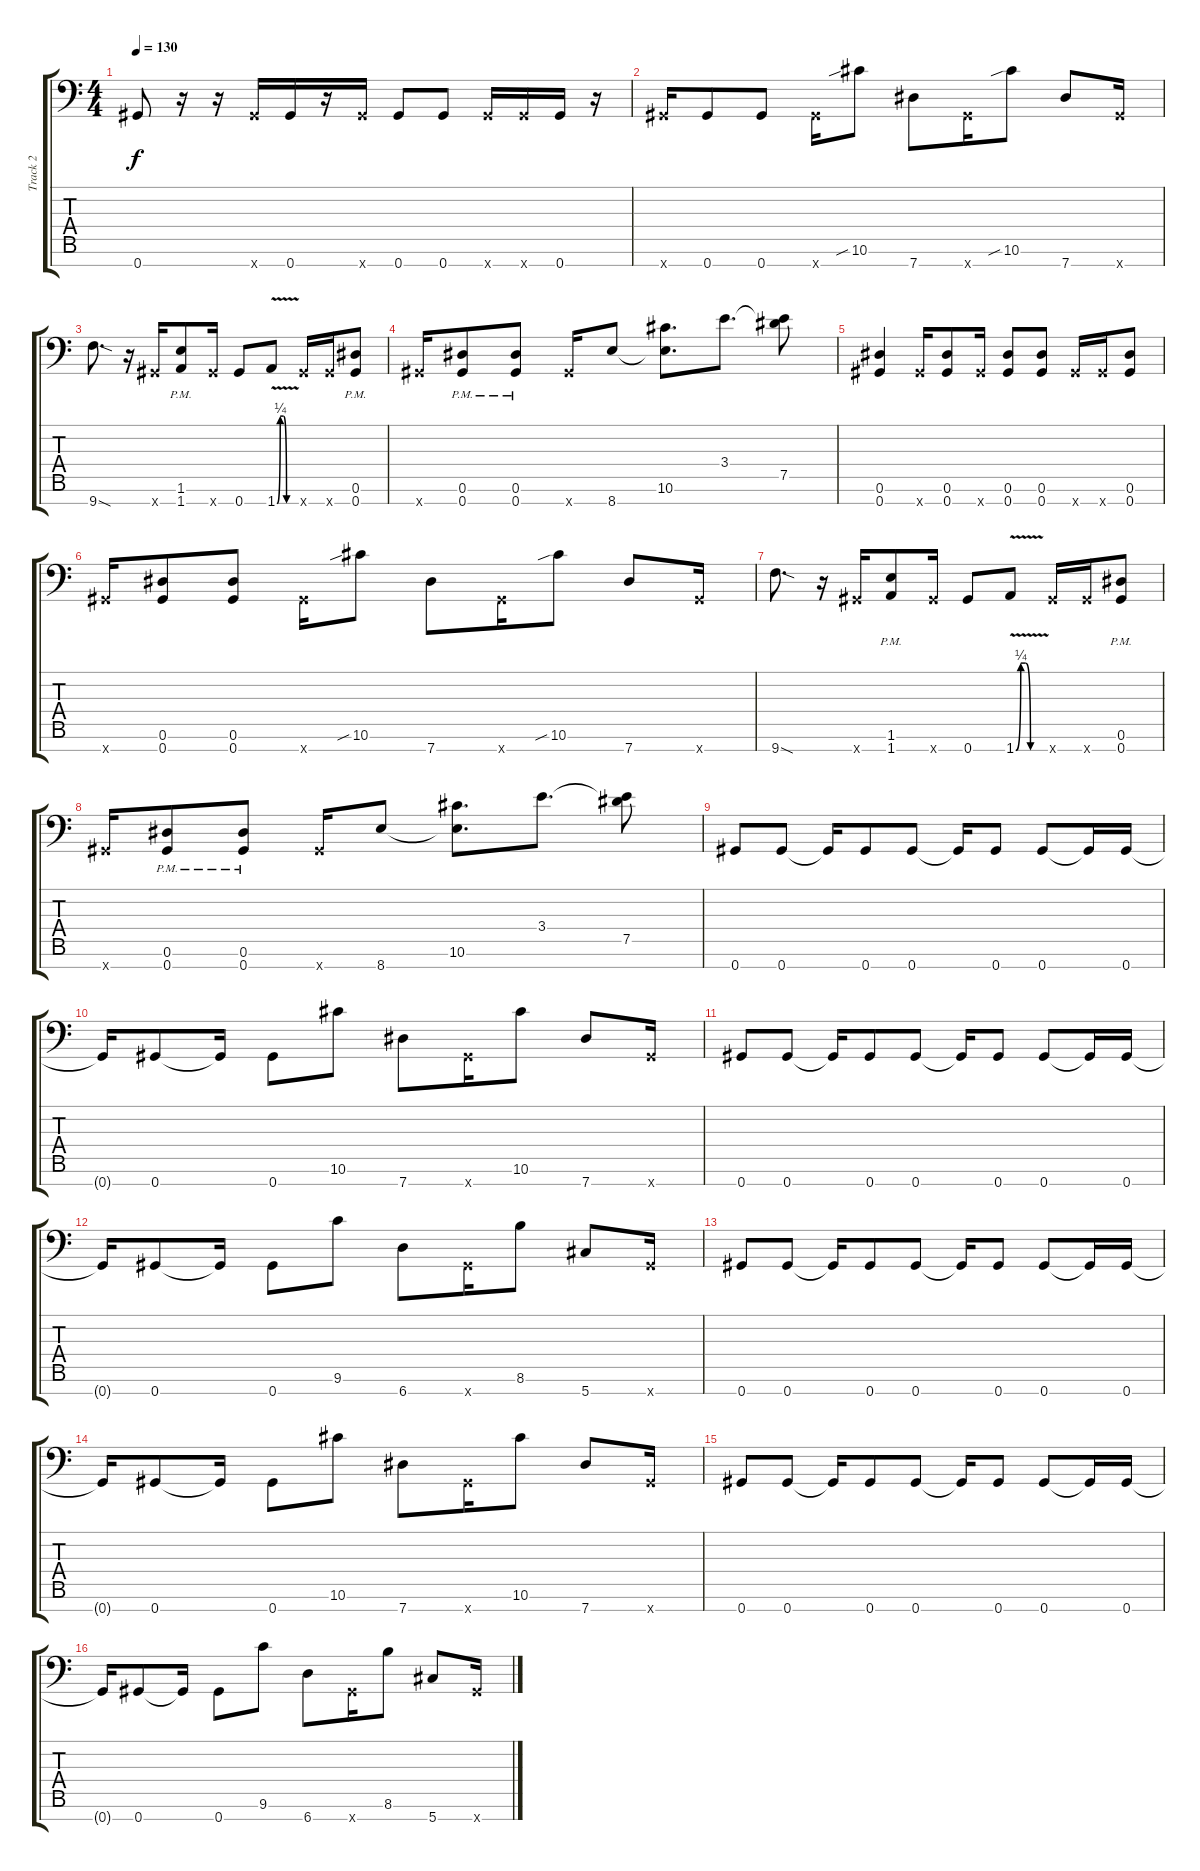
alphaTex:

\track ("Track 2" "Track 2") {instrument distortionguitar}
\staff {score tabs}
\tuning (Eb4 Bb3 Gb3 Db3 Ab2 Eb2 Ab1) {hide}
\ts (4 4)
\tempo 130
\clef f4
\ks c
0.7.8{dy f} r.16 r.16 0.7{x}.16 0.7.16 r.16 0.7{x}.16 0.7.8 0.7.8 0.7{x}.16 0.7{x}.16 0.7.16 r.16 |
0.7{x}.16 0.7.8 0.7.8 0.7{x}.16 10.6{sib}.8 7.7.8 0.7{x}.16 10.6{sib}.8 7.7.8 0.7{x}.16 |
9.7{sod}.8{d} r.16 0.7{x}.16 (1.6{pm} 1.7{pm}).8 0.7{x}.16 0.7.8 1.7{be (custom 0 0 10 1 20 1 30 0 60 0) v}.8 0.7{x}.16 0.7{x}.16 (0.6{pm} 0.7{pm}).8 |
0.7{x}.16 (0.6{pm} 0.7{pm}).8 (0.6{pm} 0.7{pm}).8 0.7{x}.16 8.7.8 (10.6 8.7{t}).8{d} 3.4.8{d} (3.4{t} 7.5).8 |
(0.6 0.7).4 0.7{x}.16 (0.6 0.7).8 0.7{x}.16 (0.6 0.7).8 (0.6 0.7).8 0.7{x}.16 0.7{x}.16 (0.6 0.7).8 |
0.7{x}.16 (0.6 0.7).8 (0.6 0.7).8 0.7{x}.16 10.6{sib}.8 7.7.8 0.7{x}.16 10.6{sib}.8 7.7.8 0.7{x}.16 |
9.7{sod}.8{d} r.16 0.7{x}.16 (1.6{pm} 1.7{pm}).8 0.7{x}.16 0.7.8 1.7{be (custom 0 0 10 1 20 1 30 0 60 0) v}.8 0.7{x}.16 0.7{x}.16 (0.6{pm} 0.7{pm}).8 |
0.7{x}.16 (0.6{pm} 0.7{pm}).8 (0.6{pm} 0.7{pm}).8 0.7{x}.16 8.7.8 (10.6 8.7{t}).8{d} 3.4.8{d} (3.4{t} 7.5).8 |
0.7.8 0.7.8 0.7{t}.16 0.7.8 0.7.8 0.7{t}.16 0.7.8 0.7.8 0.7{t}.16 0.7.16 |
0.7{t}.16 0.7.8 0.7{t}.16 0.7.8 10.6.8 7.7.8 0.7{x}.16 10.6.8 7.7.8 0.7{x}.16 |
0.7.8 0.7.8 0.7{t}.16 0.7.8 0.7.8 0.7{t}.16 0.7.8 0.7.8 0.7{t}.16 0.7.16 |
0.7{t}.16 0.7.8 0.7{t}.16 0.7.8 9.6.8 6.7.8 0.7{x}.16 8.6.8 5.7.8 0.7{x}.16 |
0.7.8 0.7.8 0.7{t}.16 0.7.8 0.7.8 0.7{t}.16 0.7.8 0.7.8 0.7{t}.16 0.7.16 |
0.7{t}.16 0.7.8 0.7{t}.16 0.7.8 10.6.8 7.7.8 0.7{x}.16 10.6.8 7.7.8 0.7{x}.16 |
0.7.8 0.7.8 0.7{t}.16 0.7.8 0.7.8 0.7{t}.16 0.7.8 0.7.8 0.7{t}.16 0.7.16 |
0.7{t}.16 0.7.8 0.7{t}.16 0.7.8 9.6.8 6.7.8 0.7{x}.16 8.6.8 5.7.8 0.7{x}.16
